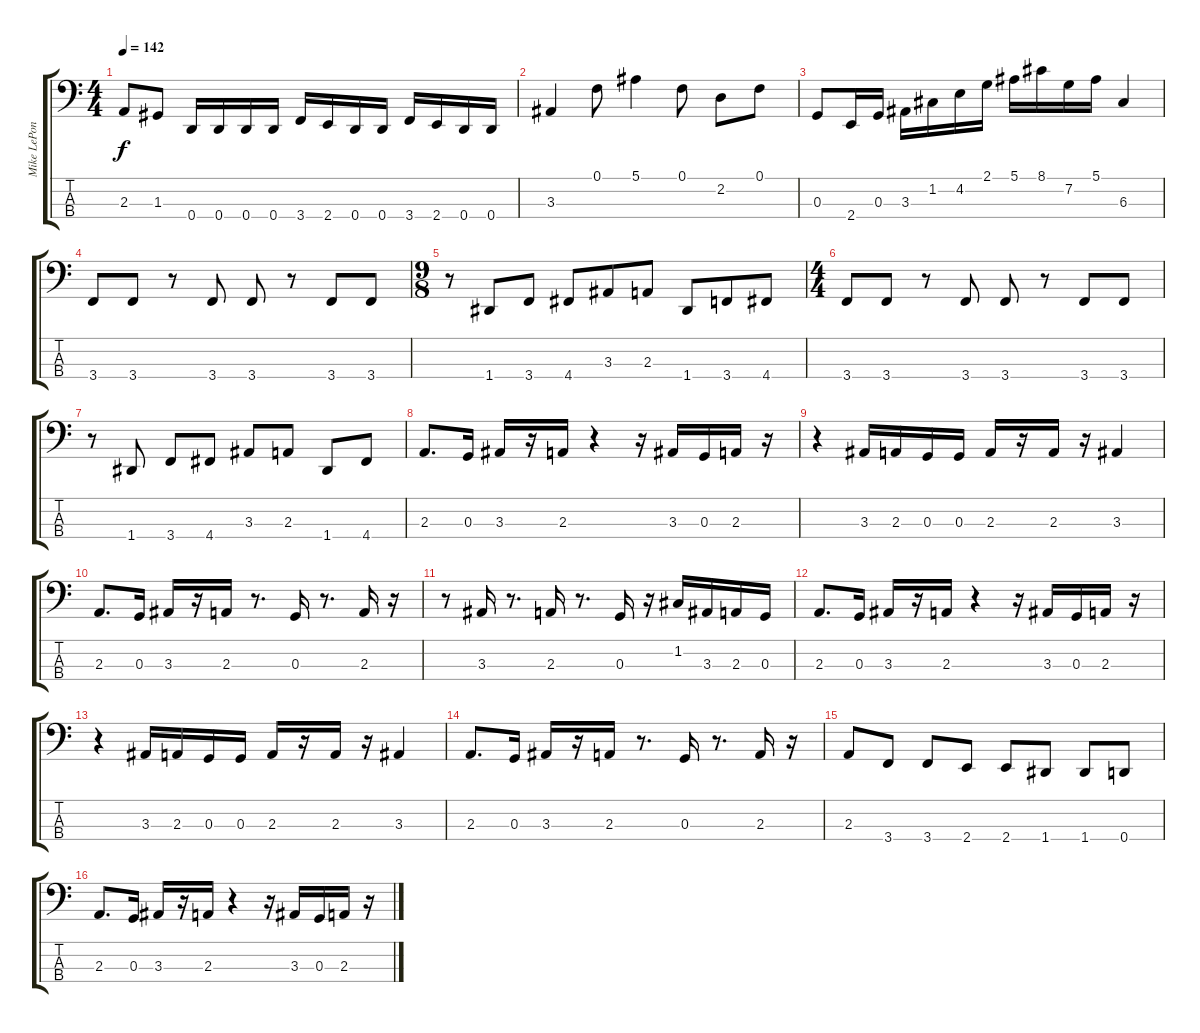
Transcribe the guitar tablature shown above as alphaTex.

\track ("Mike LePond (Bass)" "Mike LePon") {solo instrument electricbassfinger}
\staff {score tabs}
\tuning (F2 C2 G1 D1) {hide}
\ts (4 4)
\tempo 142
\clef f4
\ks c
2.3{t}.8{dy f} 1.3.8 0.4.16 0.4.16 0.4.16 0.4.16 3.4.16 2.4.16 0.4.16 0.4.16 3.4.16 2.4.16 0.4.16 0.4.16 |
3.3.4 0.1.8 5.1.4 0.1.8 2.2.8 0.1.8 |
0.3.8 2.4.16 0.3.16 3.3.16 1.2.16 4.2.16 2.1.16 5.1.16 8.1.16 7.2.16 5.1.16 6.3.4 |
3.4.8{volume 16 balance 8} 3.4.8 r.8 3.4.8 3.4.8 r.8 3.4.8 3.4.8 |
\ts (9 8)
r.8 1.4.8 3.4.8 4.4.8 3.3.8 2.3.8 1.4.8 3.4.8 4.4.8 |
\ts (4 4)
3.4.8 3.4.8 r.8 3.4.8 3.4.8 r.8 3.4.8 3.4.8 |
r.8 1.4.8 3.4.8 4.4.8 3.3.8 2.3.8 1.4.8 4.4.8 |
2.3.8{d} 0.3.16 3.3.16 r.16 2.3.16 r.4 r.16 3.3.16 0.3.16 2.3.16 r.16 |
r.4 3.3.16 2.3.16 0.3.16 0.3.16 2.3.16 r.16 2.3.16 r.16 3.3.4 |
2.3.8{d} 0.3.16 3.3.16 r.16 2.3.16 r.8{d} 0.3.16 r.8{d} 2.3.16 r.16 |
r.8 3.3.16 r.8{d} 2.3.16 r.8{d} 0.3.16 r.16 1.2.16 3.3.16 2.3.16 0.3.16 |
2.3.8{d} 0.3.16 3.3.16 r.16 2.3.16 r.4 r.16 3.3.16 0.3.16 2.3.16 r.16 |
r.4 3.3.16 2.3.16 0.3.16 0.3.16 2.3.16 r.16 2.3.16 r.16 3.3.4 |
2.3.8{d} 0.3.16 3.3.16 r.16 2.3.16 r.8{d} 0.3.16 r.8{d} 2.3.16 r.16 |
2.3.8 3.4.8 3.4.8 2.4.8 2.4.8 1.4.8 1.4.8 0.4.8 |
2.3.8{d} 0.3.16 3.3.16 r.16 2.3.16 r.4 r.16 3.3.16 0.3.16 2.3.16 r.16
